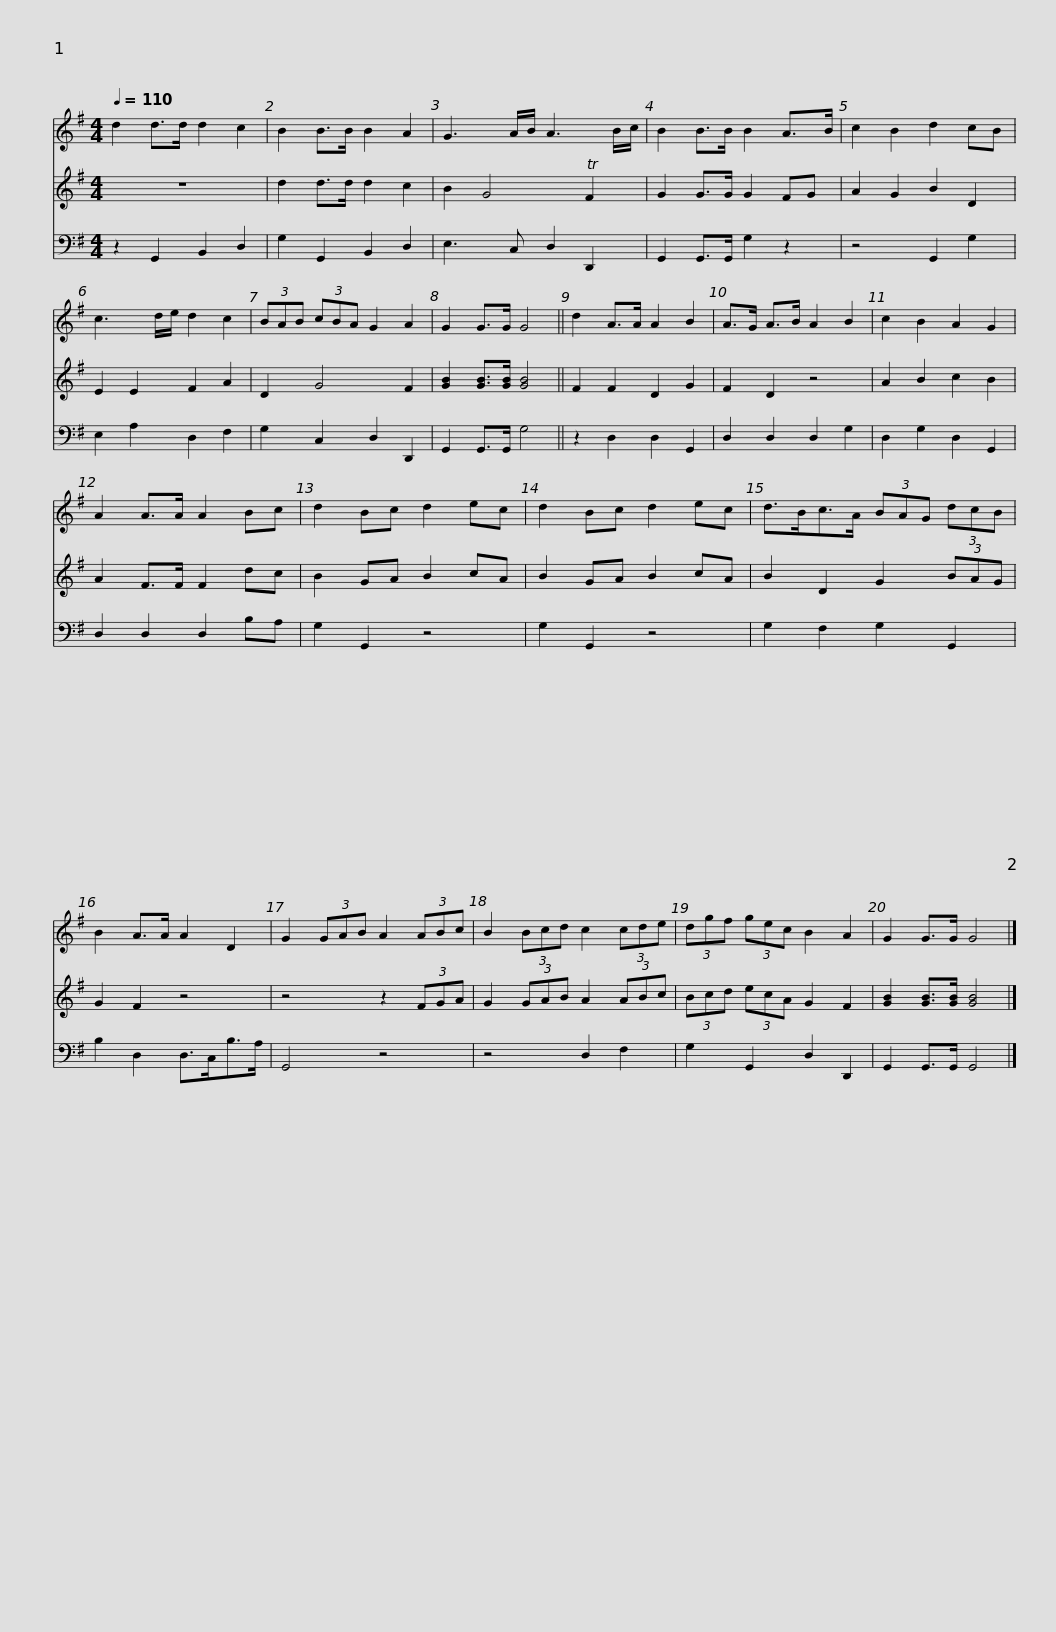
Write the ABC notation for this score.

X:1
%%score 1 2 3
L:1/8
Q:1/4=110
M:4/4
I:linebreak $
K:G
V:1 treble
V:2 treble
V:3 bass
V:1
 d2 d>d d2 c2 | B2 B>B B2 A2 | G3 A/B/ A3 B/c/ | B2 B>B B2 A>B |$ c2 B2 d2 cB | %5
 c3 d/e/ d2 c2 | (3BAB (3cBA G2 A2 | G2 G>G G4 ||$ d2 A>A A2 B2 | A>G A>B A2 B2 | %10
 c2 B2 A2 G2 | A2 A>A A2 Bc |$ d2 Bc d2 ec | d2 Bc d2 ec | d>Bc>A (3BAG (3dcB | %15
 B2 A>A A2 D2 |$ G2 (3GAB A2 (3ABc | B2 (3Bcd c2 (3cde | (3dgf (3gec B2 A2 | G2 G>G G4 |] %20
V:2
 z8 | d2 d>d d2 c2 | B2 G4 TF2 | G2 G>G G2 FG |$ A2 G2 B2 D2 | %5
 E2 E2 F2 A2 | D2 G4 F2 | [GB]2 [GB]>[GB] [GB]4 ||$ F2 F2 D2 G2 | F2 D2 z4 | %10
 A2 B2 c2 B2 | A2 F>F F2 dc |$ B2 GA B2 cA | B2 GA B2 cA | B2 D2 G2 (3BAG | %15
 G2 F2 z4 |$ z4 z2 (3FGA | G2 (3GAB A2 (3ABc | (3Bcd (3ecA G2 F2 | [GB]2 [GB]>[GB] [GB]4 |] %20
V:3
 z2 G,,2 B,,2 D,2 | G,2 G,,2 B,,2 D,2 | E,3 C, D,2 D,,2 | G,,2 G,,>G,, G,2 z2 |$ z4 G,,2 G,2 | %5
 E,2 A,2 D,2 F,2 | G,2 C,2 D,2 D,,2 | G,,2 G,,>G,, G,4 ||$ z2 D,2 D,2 G,,2 | D,2 D,2 D,2 G,2 | %10
 D,2 G,2 D,2 G,,2 | D,2 D,2 D,2 B,A, |$ G,2 G,,2 z4 | G,2 G,,2 z4 | G,2 F,2 G,2 G,,2 | %15
 B,2 D,2 D,>C,B,>A, |$ G,,4 z4 | z4 D,2 F,2 | G,2 G,,2 D,2 D,,2 | G,,2 G,,>G,, G,,4 |] %20
